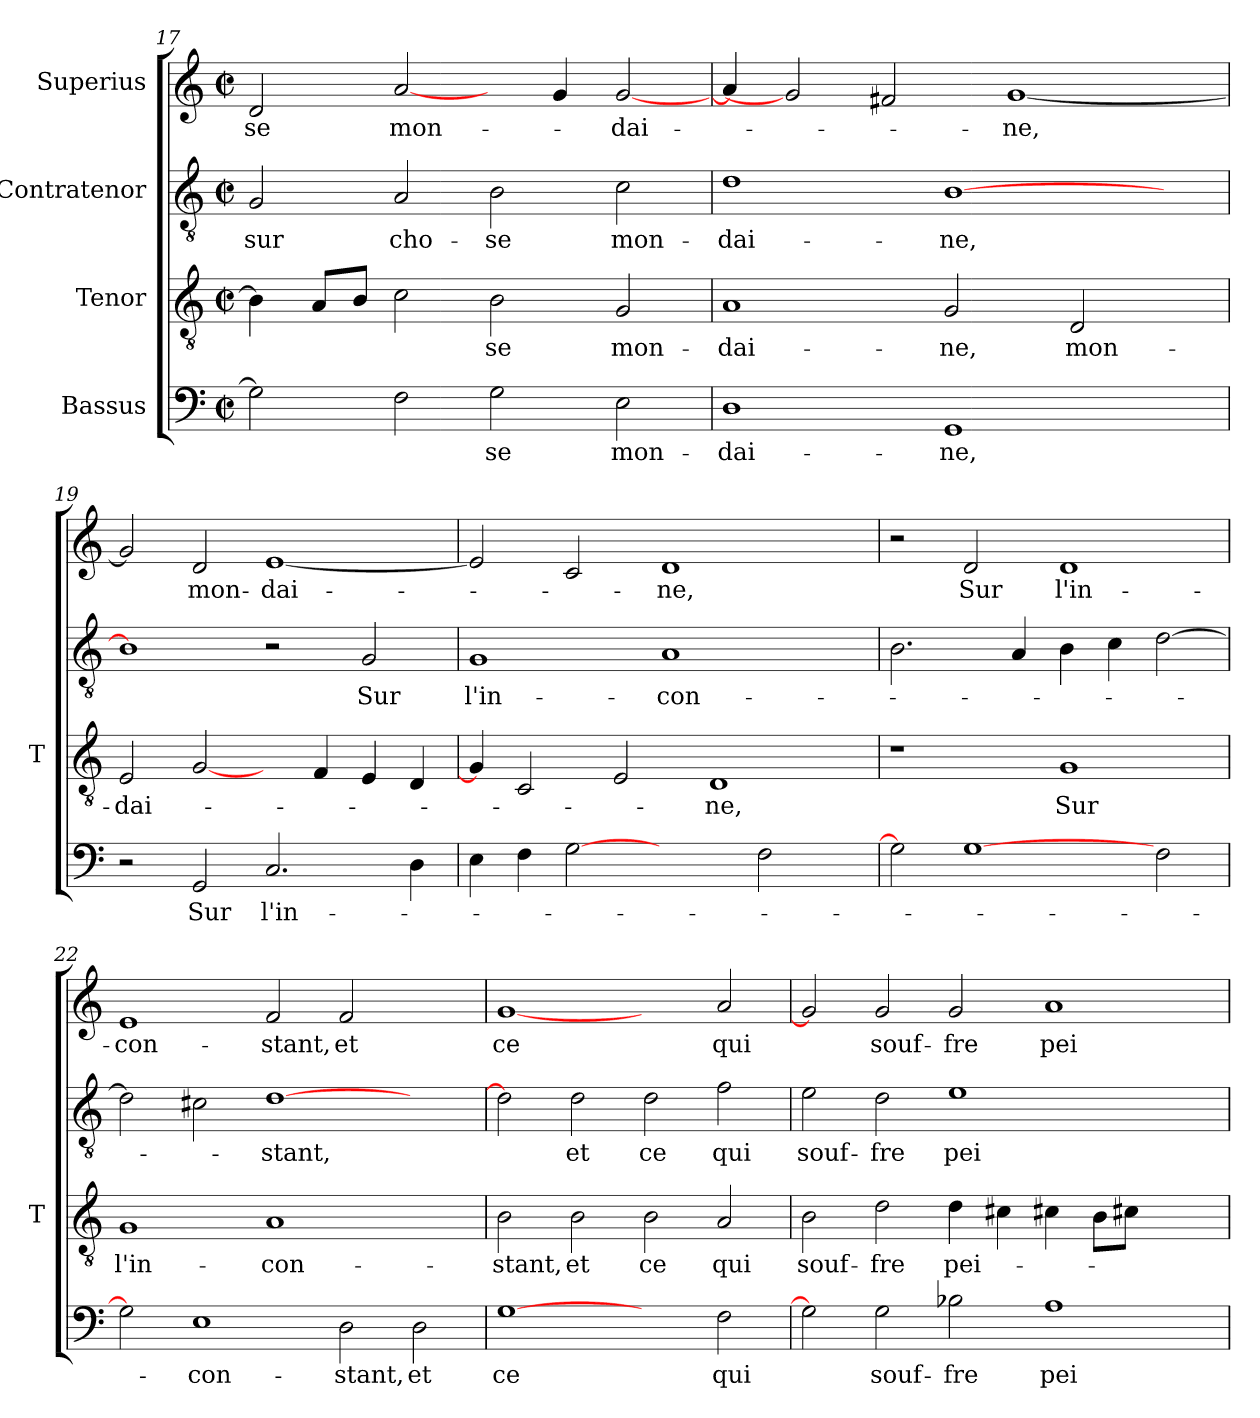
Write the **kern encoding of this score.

**kern	**text	**kern	**text	**kern	**text	**kern	**text
*part4	*part4	*part3	*part3	*part2	*part2	*part1	*part1
*staff4	*staff4	*staff3	*staff3	*staff2	*staff2	*staff1	*staff1
*I"Bassus	*	*I"Tenor	*	*I"Contratenor	*	*I"Superius	*
*	*	*I'T	*	*	*	*	*
*clefF4	*	*clefGv2	*	*clefGv2	*	*clefG2	*
*k[]	*	*k[]	*	*k[]	*	*k[]	*
*C:	*	*C:	*	*C:	*	*C:	*
*M2/2	*	*M2/2	*	*M2/2	*	*M2/2	*
*met(c|)	*	*met(c|)	*	*met(c|)	*	*met(c|)	*
=17	=17	=17	=17	=17	=17	=17	=17
2G]	.	4B]	.	2G	-sur	2d	-se
.	.	8AL	.	.	.	.	.
.	.	8BJ	.	.	.	.	.
2F	.	2c	.	2A	cho-	[2a	mon-
2G	-se	2B	-se	2B	-se	4ryy	.
.	.	.	.	.	.	4g	.
2E	mon-	2G	mon-	2c	mon-	[2g	dai-
!!LO:LB:g=z
=18	=18	=18	=18	=18	=18	=18	=18
1D	dai-	1A	dai-	1d	dai-	4a]	.
.	.	.	.	.	.	2g]	.
.	.	.	.	.	.	2f#X	.
1GG	-ne,	2G	-ne,	[1B	-ne,	.	.
.	.	.	.	.	.	[1g	-ne,
.	.	2D	mon-	.	.	.	.
4ryy	.	4ryy	.	4ryy	.	.	.
=19	=19	=19	=19	=19	=19	=19	=19
2r	.	2E	dai-	1B]	.	2g]	.
2GG	-Sur	[2G	.	.	.	2d	mon-
2.C	l'in-	4ryy	.	2r	.	[1e	dai-
.	.	4F	.	.	.	.	.
.	.	4E	.	2G	-Sur	.	.
4D	.	4D	.	.	.	.	.
=20	=20	=20	=20	=20	=20	=20	=20
4E	.	4G]	.	1G	l'in-	2e]	.
4F	.	2C	.	.	.	.	.
[2G	.	.	.	.	.	2c	.
.	.	2E	.	.	.	.	.
2ryy	.	.	.	1A	con-	1d	-ne,
.	.	1D	-ne,	.	.	.	.
2F	.	.	.	.	.	.	.
4ryy	.	.	.	4ryy	.	4ryy	.
=21	=21	=21	=21	=21	=21	=21	=21
2G]	.	1r	.	2.B	.	2r	.
[1G	.	.	.	.	.	2d	-Sur
.	.	.	.	4A	.	.	.
.	.	1G	-Sur	4B	.	1d	l'in-
.	.	.	.	4c	.	.	.
2F	.	.	.	[2d	.	.	.
=22	=22	=22	=22	=22	=22	=22	=22
2G]	.	1G	l'in-	2d]	.	1e	con-
1E	con-	.	.	2c#X	.	.	.
.	.	1A	con-	[1d	-stant,	2f	-stant,
2D	-stant,	.	.	.	.	2f	-et
2D	-et	2ryy	.	2ryy	.	2ryy	.
!!LO:LB:g=z
=23	=23	=23	=23	=23	=23	=23	=23
[1G	-ce	2B	-stant,	2d]	.	[1g	-ce
.	.	2B	-et	2d	-et	.	.
2ryy	.	2B	-ce	2d	-ce	2ryy	.
2F	-qui	2A	-qui	2f	-qui	2a	-qui
=24	=24	=24	=24	=24	=24	=24	=24
2G]	.	2B	souf-	2e	souf-	2g]	.
2G	souf-	2d	-fre	2d	-fre	2g	souf-
2B-X	-fre	4d	pei-	1e	pei-	2g	-fre
.	.	4c#X	.	.	.	.	.
1A	pei-	4c#X	.	.	.	1a	pei-
.	.	8BL	.	.	.	.	.
.	.	8c#XJ	.	.	.	.	.
.	.	2ryy	.	2ryy	.	.	.
=	=	=	=	=	=	=	=
*-	*-	*-	*-	*-	*-	*-	*-
